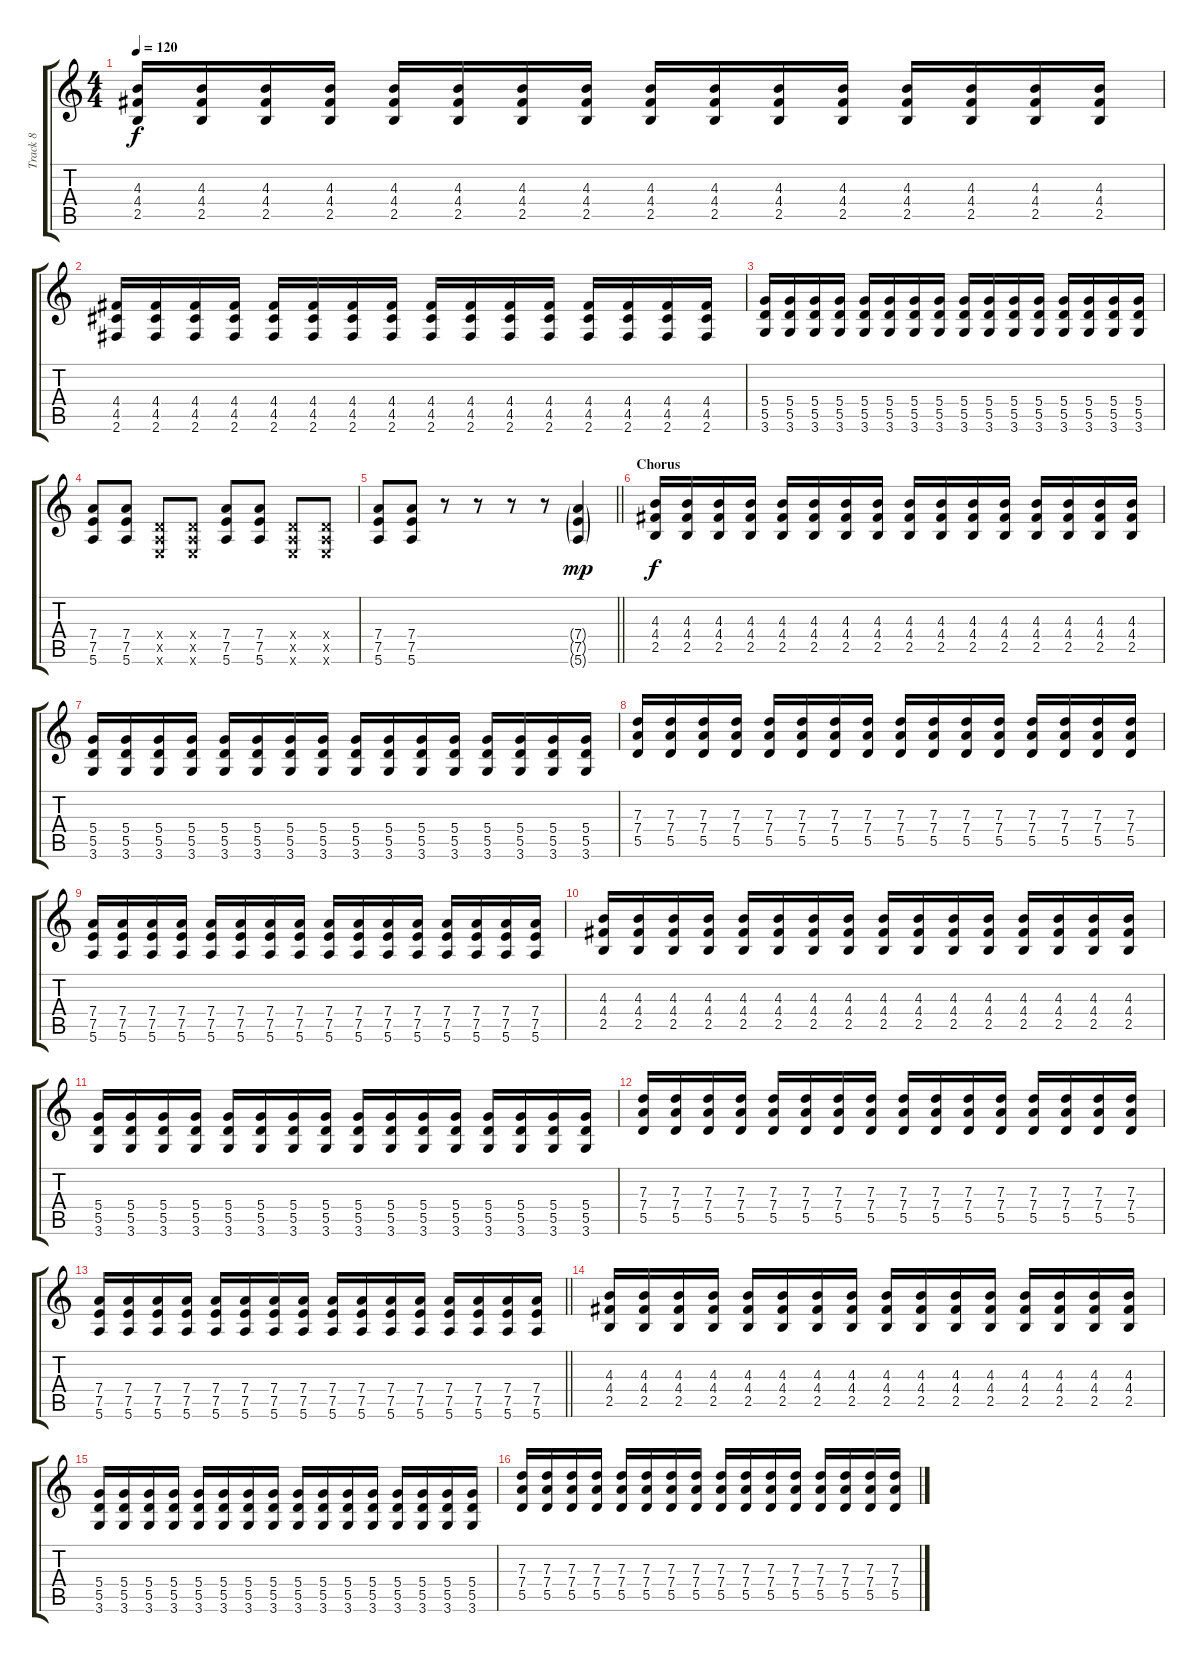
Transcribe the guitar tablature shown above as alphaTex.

\track ("Track 8" "Track 8") {instrument overdrivenguitar}
\staff {score tabs}
\tuning (E4 B3 G3 D3 A2 E2) {hide}
\ts (4 4)
\tempo 120
\clef g2
\ks c
(4.3 4.4 2.5).16{dy f} (4.3 4.4 2.5).16 (4.3 4.4 2.5).16 (4.3 4.4 2.5).16 (4.3 4.4 2.5).16 (4.3 4.4 2.5).16 (4.3 4.4 2.5).16 (4.3 4.4 2.5).16 (4.3 4.4 2.5).16 (4.3 4.4 2.5).16 (4.3 4.4 2.5).16 (4.3 4.4 2.5).16 (4.3 4.4 2.5).16 (4.3 4.4 2.5).16 (4.3 4.4 2.5).16 (4.3 4.4 2.5).16 |
(4.4 4.5 2.6).16 (4.4 4.5 2.6).16 (4.4 4.5 2.6).16 (4.4 4.5 2.6).16 (4.4 4.5 2.6).16 (4.4 4.5 2.6).16 (4.4 4.5 2.6).16 (4.4 4.5 2.6).16 (4.4 4.5 2.6).16 (4.4 4.5 2.6).16 (4.4 4.5 2.6).16 (4.4 4.5 2.6).16 (4.4 4.5 2.6).16 (4.4 4.5 2.6).16 (4.4 4.5 2.6).16 (4.4 4.5 2.6).16 |
(5.4 5.5 3.6).16 (5.4 5.5 3.6).16 (5.4 5.5 3.6).16 (5.4 5.5 3.6).16 (5.4 5.5 3.6).16 (5.4 5.5 3.6).16 (5.4 5.5 3.6).16 (5.4 5.5 3.6).16 (5.4 5.5 3.6).16 (5.4 5.5 3.6).16 (5.4 5.5 3.6).16 (5.4 5.5 3.6).16 (5.4 5.5 3.6).16 (5.4 5.5 3.6).16 (5.4 5.5 3.6).16 (5.4 5.5 3.6).16 |
(7.4 7.5 5.6).8 (7.4 7.5 5.6).8 (0.4{x} 0.5{x} 0.6{x}).8 (0.4{x} 0.5{x} 0.6{x}).8 (7.4 7.5 5.6).8 (7.4 7.5 5.6).8 (0.4{x} 0.5{x} 0.6{x}).8 (0.4{x} 0.5{x} 0.6{x}).8 |
\barLineRight lightlight
(7.4 7.5 5.6).8 (7.4 7.5 5.6).8 r.8 r.8 r.8 r.8 (7.4{g} 7.5{g} 5.6{g}).4{dy mp} |
\section ("" "Chorus")
(4.3 4.4 2.5).16{dy f} (4.3 4.4 2.5).16 (4.3 4.4 2.5).16 (4.3 4.4 2.5).16 (4.3 4.4 2.5).16 (4.3 4.4 2.5).16 (4.3 4.4 2.5).16 (4.3 4.4 2.5).16 (4.3 4.4 2.5).16 (4.3 4.4 2.5).16 (4.3 4.4 2.5).16 (4.3 4.4 2.5).16 (4.3 4.4 2.5).16 (4.3 4.4 2.5).16 (4.3 4.4 2.5).16 (4.3 4.4 2.5).16 |
(5.4 5.5 3.6).16 (5.4 5.5 3.6).16 (5.4 5.5 3.6).16 (5.4 5.5 3.6).16 (5.4 5.5 3.6).16 (5.4 5.5 3.6).16 (5.4 5.5 3.6).16 (5.4 5.5 3.6).16 (5.4 5.5 3.6).16 (5.4 5.5 3.6).16 (5.4 5.5 3.6).16 (5.4 5.5 3.6).16 (5.4 5.5 3.6).16 (5.4 5.5 3.6).16 (5.4 5.5 3.6).16 (5.4 5.5 3.6).16 |
(7.3 7.4 5.5).16 (7.3 7.4 5.5).16 (7.3 7.4 5.5).16 (7.3 7.4 5.5).16 (7.3 7.4 5.5).16 (7.3 7.4 5.5).16 (7.3 7.4 5.5).16 (7.3 7.4 5.5).16 (7.3 7.4 5.5).16 (7.3 7.4 5.5).16 (7.3 7.4 5.5).16 (7.3 7.4 5.5).16 (7.3 7.4 5.5).16 (7.3 7.4 5.5).16 (7.3 7.4 5.5).16 (7.3 7.4 5.5).16 |
(7.4 7.5 5.6).16 (7.4 7.5 5.6).16 (7.4 7.5 5.6).16 (7.4 7.5 5.6).16 (7.4 7.5 5.6).16 (7.4 7.5 5.6).16 (7.4 7.5 5.6).16 (7.4 7.5 5.6).16 (7.4 7.5 5.6).16 (7.4 7.5 5.6).16 (7.4 7.5 5.6).16 (7.4 7.5 5.6).16 (7.4 7.5 5.6).16 (7.4 7.5 5.6).16 (7.4 7.5 5.6).16 (7.4 7.5 5.6).16 |
(4.3 4.4 2.5).16 (4.3 4.4 2.5).16 (4.3 4.4 2.5).16 (4.3 4.4 2.5).16 (4.3 4.4 2.5).16 (4.3 4.4 2.5).16 (4.3 4.4 2.5).16 (4.3 4.4 2.5).16 (4.3 4.4 2.5).16 (4.3 4.4 2.5).16 (4.3 4.4 2.5).16 (4.3 4.4 2.5).16 (4.3 4.4 2.5).16 (4.3 4.4 2.5).16 (4.3 4.4 2.5).16 (4.3 4.4 2.5).16 |
(5.4 5.5 3.6).16 (5.4 5.5 3.6).16 (5.4 5.5 3.6).16 (5.4 5.5 3.6).16 (5.4 5.5 3.6).16 (5.4 5.5 3.6).16 (5.4 5.5 3.6).16 (5.4 5.5 3.6).16 (5.4 5.5 3.6).16 (5.4 5.5 3.6).16 (5.4 5.5 3.6).16 (5.4 5.5 3.6).16 (5.4 5.5 3.6).16 (5.4 5.5 3.6).16 (5.4 5.5 3.6).16 (5.4 5.5 3.6).16 |
(7.3 7.4 5.5).16 (7.3 7.4 5.5).16 (7.3 7.4 5.5).16 (7.3 7.4 5.5).16 (7.3 7.4 5.5).16 (7.3 7.4 5.5).16 (7.3 7.4 5.5).16 (7.3 7.4 5.5).16 (7.3 7.4 5.5).16 (7.3 7.4 5.5).16 (7.3 7.4 5.5).16 (7.3 7.4 5.5).16 (7.3 7.4 5.5).16 (7.3 7.4 5.5).16 (7.3 7.4 5.5).16 (7.3 7.4 5.5).16 |
\barLineRight lightlight
(7.4 7.5 5.6).16 (7.4 7.5 5.6).16 (7.4 7.5 5.6).16 (7.4 7.5 5.6).16 (7.4 7.5 5.6).16 (7.4 7.5 5.6).16 (7.4 7.5 5.6).16 (7.4 7.5 5.6).16 (7.4 7.5 5.6).16 (7.4 7.5 5.6).16 (7.4 7.5 5.6).16 (7.4 7.5 5.6).16 (7.4 7.5 5.6).16 (7.4 7.5 5.6).16 (7.4 7.5 5.6).16 (7.4 7.5 5.6).16 |
(4.3 4.4 2.5).16 (4.3 4.4 2.5).16 (4.3 4.4 2.5).16 (4.3 4.4 2.5).16 (4.3 4.4 2.5).16 (4.3 4.4 2.5).16 (4.3 4.4 2.5).16 (4.3 4.4 2.5).16 (4.3 4.4 2.5).16 (4.3 4.4 2.5).16 (4.3 4.4 2.5).16 (4.3 4.4 2.5).16 (4.3 4.4 2.5).16 (4.3 4.4 2.5).16 (4.3 4.4 2.5).16 (4.3 4.4 2.5).16 |
(5.4 5.5 3.6).16 (5.4 5.5 3.6).16 (5.4 5.5 3.6).16 (5.4 5.5 3.6).16 (5.4 5.5 3.6).16 (5.4 5.5 3.6).16 (5.4 5.5 3.6).16 (5.4 5.5 3.6).16 (5.4 5.5 3.6).16 (5.4 5.5 3.6).16 (5.4 5.5 3.6).16 (5.4 5.5 3.6).16 (5.4 5.5 3.6).16 (5.4 5.5 3.6).16 (5.4 5.5 3.6).16 (5.4 5.5 3.6).16 |
(7.3 7.4 5.5).16 (7.3 7.4 5.5).16 (7.3 7.4 5.5).16 (7.3 7.4 5.5).16 (7.3 7.4 5.5).16 (7.3 7.4 5.5).16 (7.3 7.4 5.5).16 (7.3 7.4 5.5).16 (7.3 7.4 5.5).16 (7.3 7.4 5.5).16 (7.3 7.4 5.5).16 (7.3 7.4 5.5).16 (7.3 7.4 5.5).16 (7.3 7.4 5.5).16 (7.3 7.4 5.5).16 (7.3 7.4 5.5).16
